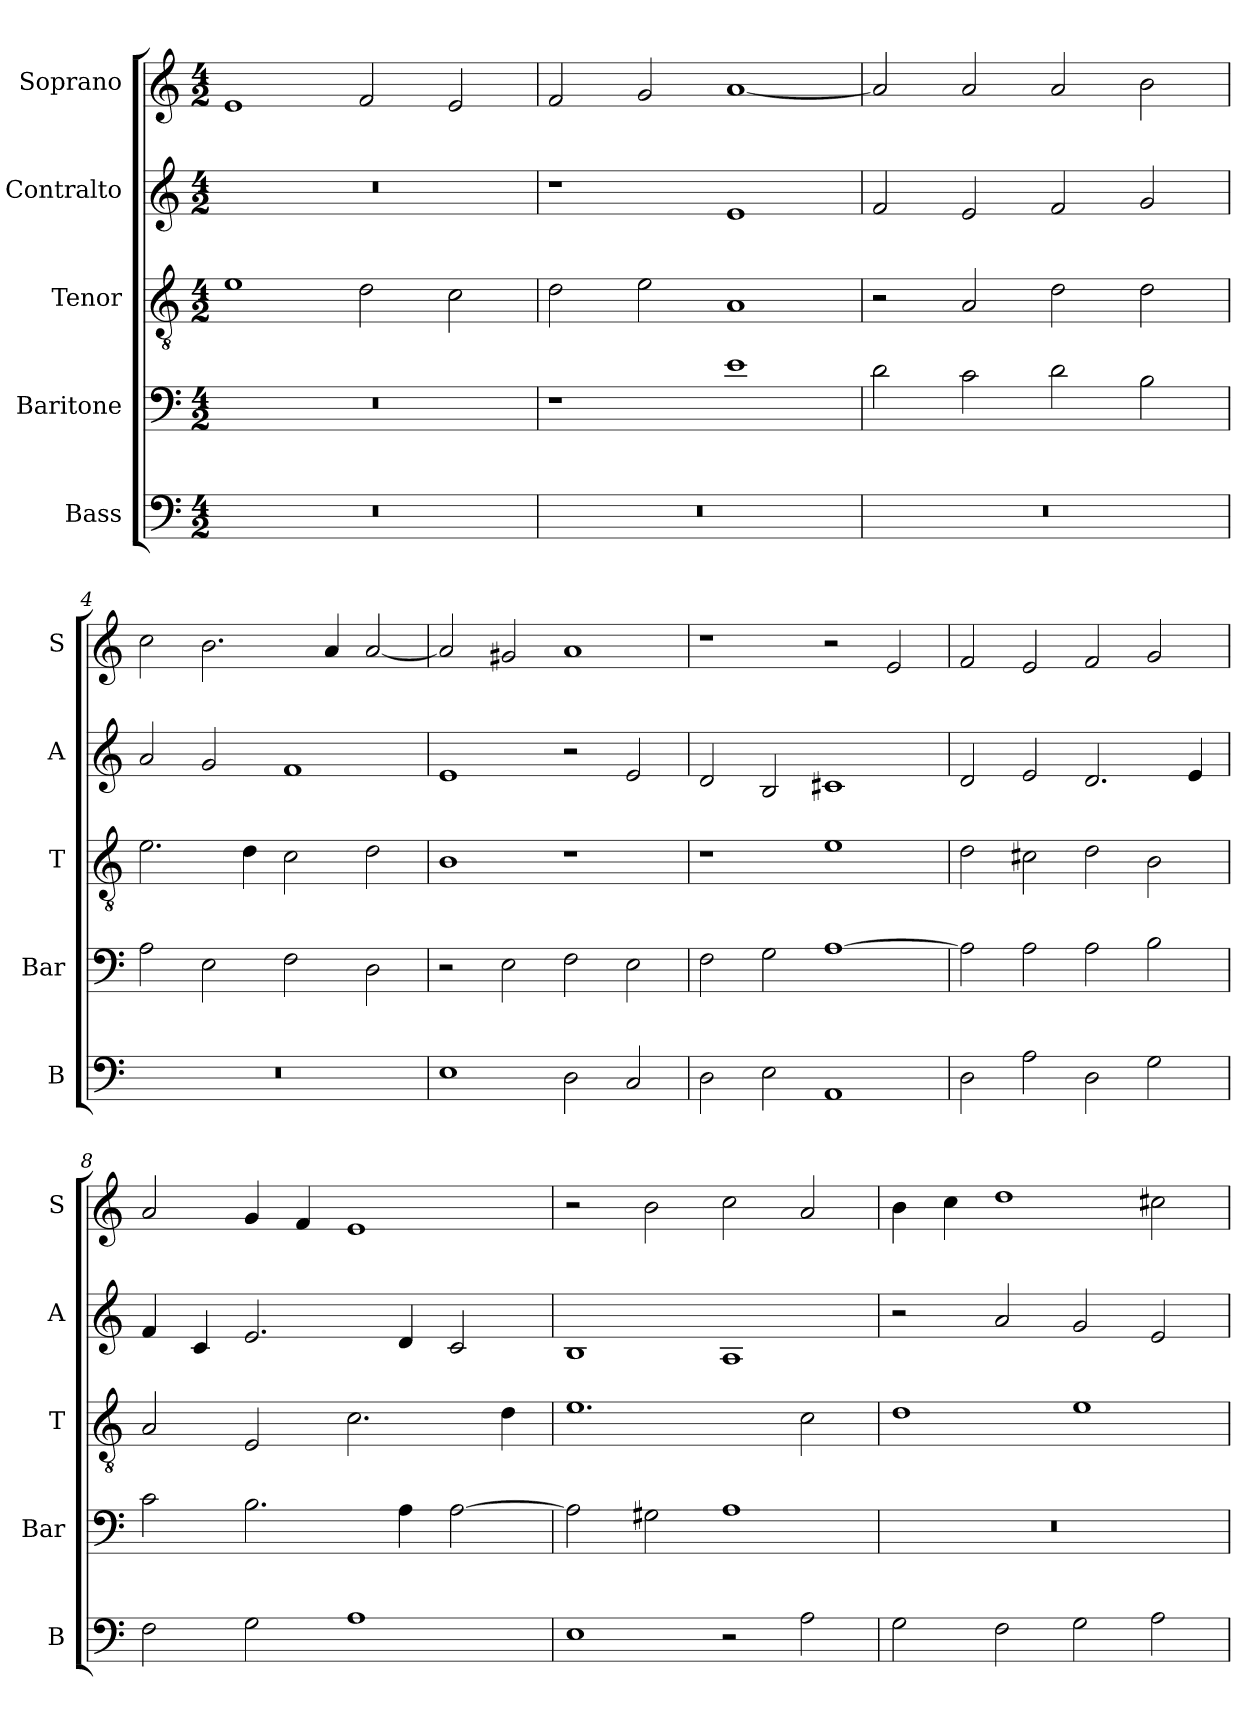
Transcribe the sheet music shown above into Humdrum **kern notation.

**kern	**kern	**kern	**kern	**kern
*part5	*part4	*part3	*part2	*part1
*staff5	*staff4	*staff3	*staff2	*staff1
*I"Bass	*I"Baritone	*I"Tenor	*I"Contralto	*I"Soprano
*I'B	*I'Bar	*I'T	*I'A	*I'S
*clefF4	*clefF4	*clefGv2	*clefG2	*clefG2
*k[]	*k[]	*k[]	*k[]	*k[]
*A:aeo	*A:aeo	*A:aeo	*A:aeo	*A:aeo
*M4/2	*M4/2	*M4/2	*M4/2	*M4/2
=1	=1	=1	=1	=1
0r	0r	1e	0r	1e
.	.	2d	.	2f
.	.	2c	.	2e
=2	=2	=2	=2	=2
0r	1r	2d	1r	2f
.	.	2e	.	2g
.	1e	1A	1e	[1a
=3	=3	=3	=3	=3
0r	2d	2r	2f	2a]
.	2c	2A	2e	2a
.	2d	2d	2f	2a
.	2B	2d	2g	2b
=4	=4	=4	=4	=4
0r	2A	2.e	2a	2cc
.	2E	.	2g	2.b
.	.	4d	.	.
.	2F	2c	1f	.
.	.	.	.	4a
.	2D	2d	.	[2a
=5	=5	=5	=5	=5
1E	2r	1B	1e	2a]
.	2E	.	.	2g#X
2D	2F	1r	2r	1a
2C	2E	.	2e	.
=6	=6	=6	=6	=6
2D	2F	1r	2d	1r
2E	2G	.	2B	.
1AA	[1A	1e	1c#X	2r
.	.	.	.	2e
=7	=7	=7	=7	=7
2D	2A]	2d	2d	2f
2A	2A	2c#X	2e	2e
2D	2A	2d	2.d	2f
2G	2B	2B	.	2g
.	.	.	4e	.
=8	=8	=8	=8	=8
2F	2c	2A	4f	2a
.	.	.	4c	.
2G	2.B	2E	2.e	4g
.	.	.	.	4f
1A	.	2.c	.	1e
.	4A	.	4d	.
.	[2A	.	2c	.
.	.	4d	.	.
=9	=9	=9	=9	=9
1E	2A]	1.e	1B	2r
.	2G#X	.	.	2b
2r	1A	.	1A	2cc
2A	.	2c	.	2a
=10	=10	=10	=10	=10
2G	0r	1d	2r	4b
.	.	.	.	4cc
2F	.	.	2a	1dd
2G	.	1e	2g	.
2A	.	.	2e	2cc#X
=	=	=	=	=
*-	*-	*-	*-	*-
